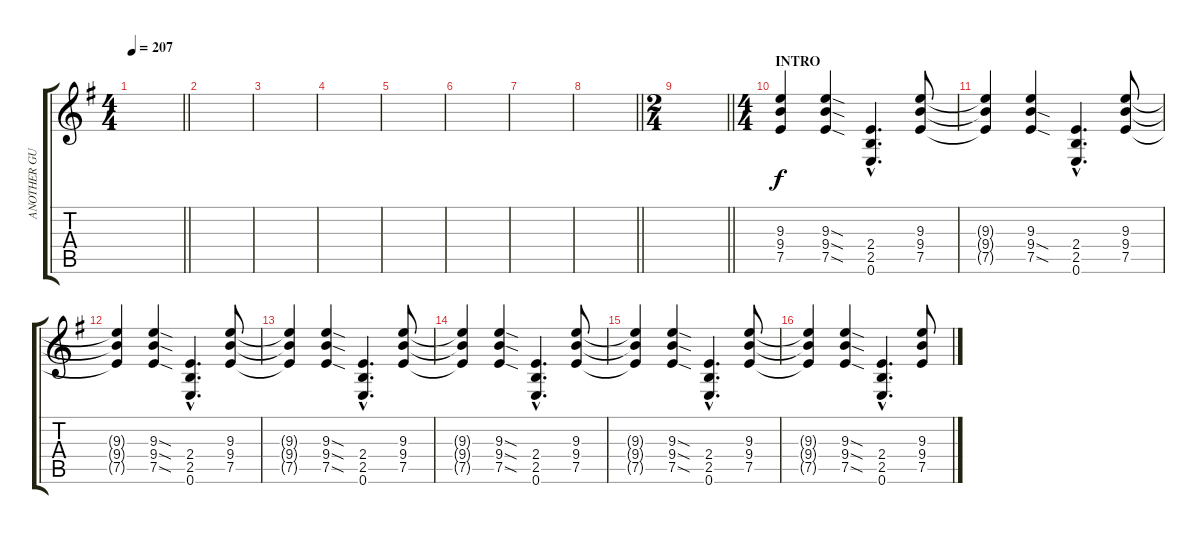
\track ("ANOTHER GUITAR" "ANOTHER GU") {instrument distortionguitar}
\staff {score tabs}
\tuning (E4 B3 G3 D3 A2 E2) {hide}
\ts (4 4)
\tempo 207
\clef g2
\barLineRight lightlight
\ks eminor
|
|
|
|
|
|
|
\barLineRight lightlight
|
\ts (2 4)
\barLineRight lightlight
|
\ts (4 4)
\section ("" "INTRO")
(9.3 9.4 7.5).4{balance 4} (9.3{sod} 9.4{sod} 7.5{sod}).4 (2.4{hac} 2.5{hac} 0.6{hac}).4{d} (9.3 9.4 7.5).8 |
(9.3{t} 9.4{t} 7.5{t}).4 (9.3 9.4{sod} 7.5{sod}).4 (2.4{hac} 2.5{hac} 0.6{hac}).4{d} (9.3 9.4 7.5).8 |
(9.3{t} 9.4{t} 7.5{t}).4 (9.3{sod} 9.4{sod} 7.5{sod}).4 (2.4{hac} 2.5{hac} 0.6{hac}).4{d} (9.3 9.4 7.5).8 |
(9.3{t} 9.4{t} 7.5{t}).4 (9.3{sod} 9.4{sod} 7.5{sod}).4 (2.4{hac} 2.5{hac} 0.6{hac}).4{d} (9.3 9.4 7.5).8 |
(9.3{t} 9.4{t} 7.5{t}).4 (9.3{sod} 9.4{sod} 7.5{sod}).4 (2.4{hac} 2.5{hac} 0.6{hac}).4{d} (9.3 9.4 7.5).8 |
(9.3{t} 9.4{t} 7.5{t}).4 (9.3{sod} 9.4{sod} 7.5{sod}).4 (2.4{hac} 2.5{hac} 0.6{hac}).4{d} (9.3 9.4 7.5).8 |
(9.3{t} 9.4{t} 7.5{t}).4 (9.3{sod} 9.4{sod} 7.5{sod}).4 (2.4{hac} 2.5{hac} 0.6{hac}).4{d} (9.3 9.4 7.5).8
